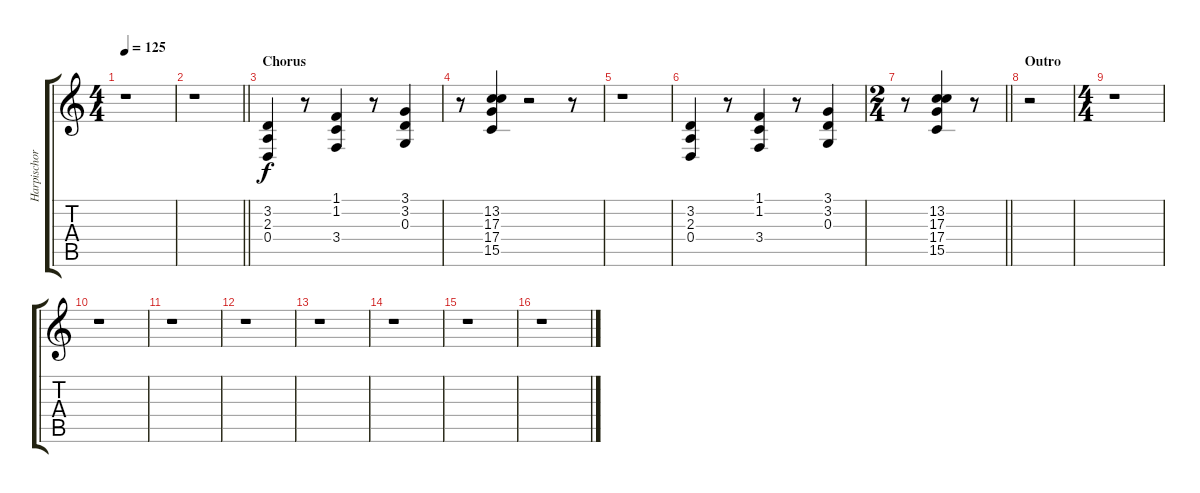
\track ("Harpischord" "Harpischor") {instrument harpsichord}
\staff {score tabs}
\tuning (E4 B3 G3 D3 A2 E2) {hide}
\ts (4 4)
\tempo 125
\clef g2
\ks c
r.1{dy f} |
\barLineRight lightlight
r.1 |
\section ("" "Chorus")
(3.2 2.3 0.4).4 r.8 (1.1 1.2 3.4).4 r.8 (3.1 3.2 0.3).4 |
r.8 (13.2 17.3 17.4 15.5).4 r.2 r.8 |
r.1 |
(3.2 2.3 0.4).4 r.8 (1.1 1.2 3.4).4 r.8 (3.1 3.2 0.3).4 |
\ts (2 4)
\barLineRight lightlight
r.8 (13.2 17.3 17.4 15.5).4 r.8 |
\section ("" "Outro")
r.2 |
\ts (4 4)
r.1 |
r.1 |
r.1 |
r.1 |
r.1 |
r.1 |
r.1 |
r.1
